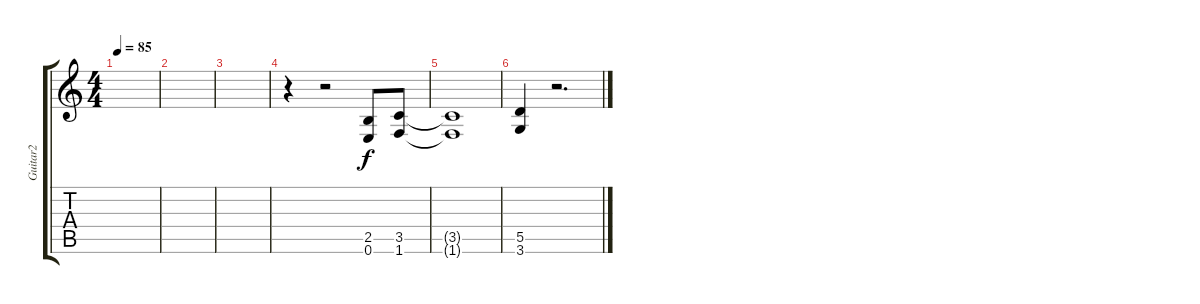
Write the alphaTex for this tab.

\track ("Guitar2 " "Guitar2 ") {instrument distortionguitar}
\staff {score tabs}
\tuning (E4 B3 G3 D3 A2 E2) {hide}
\ts (4 4)
\tempo 85
\clef g2
\ks c
|
|
|
r.4 r.2 (2.5 0.6).8 (3.5 1.6).8 |
(3.5{t} 1.6{t}).1 |
(5.5 3.6).4 r.2{d}
